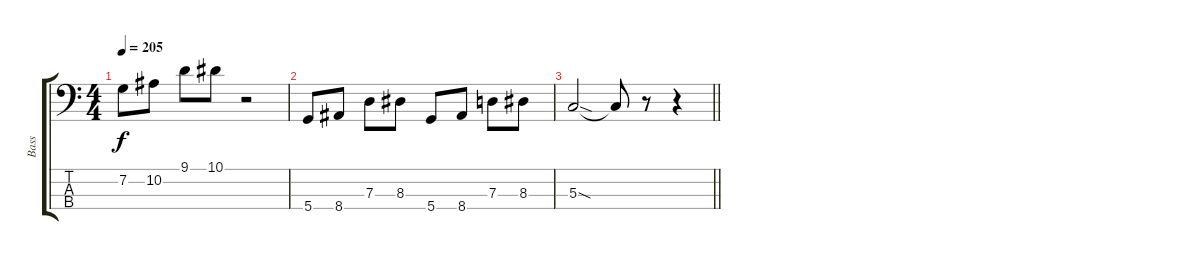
\track ("Bass" "Bass") {instrument electricbasspick}
\staff {score tabs}
\tuning (F2 C2 G1 D1) {hide}
\ts (4 4)
\tempo 205
\clef f4
\ks c
7.2.8{dy f} 10.2.8 9.1.8 10.1.8 r.2 |
5.4.8 8.4.8 7.3.8 8.3.8 5.4.8 8.4.8 7.3.8 8.3.8 |
\barLineRight lightlight
5.3{sod}.2 5.3{t}.8 r.8 r.4
